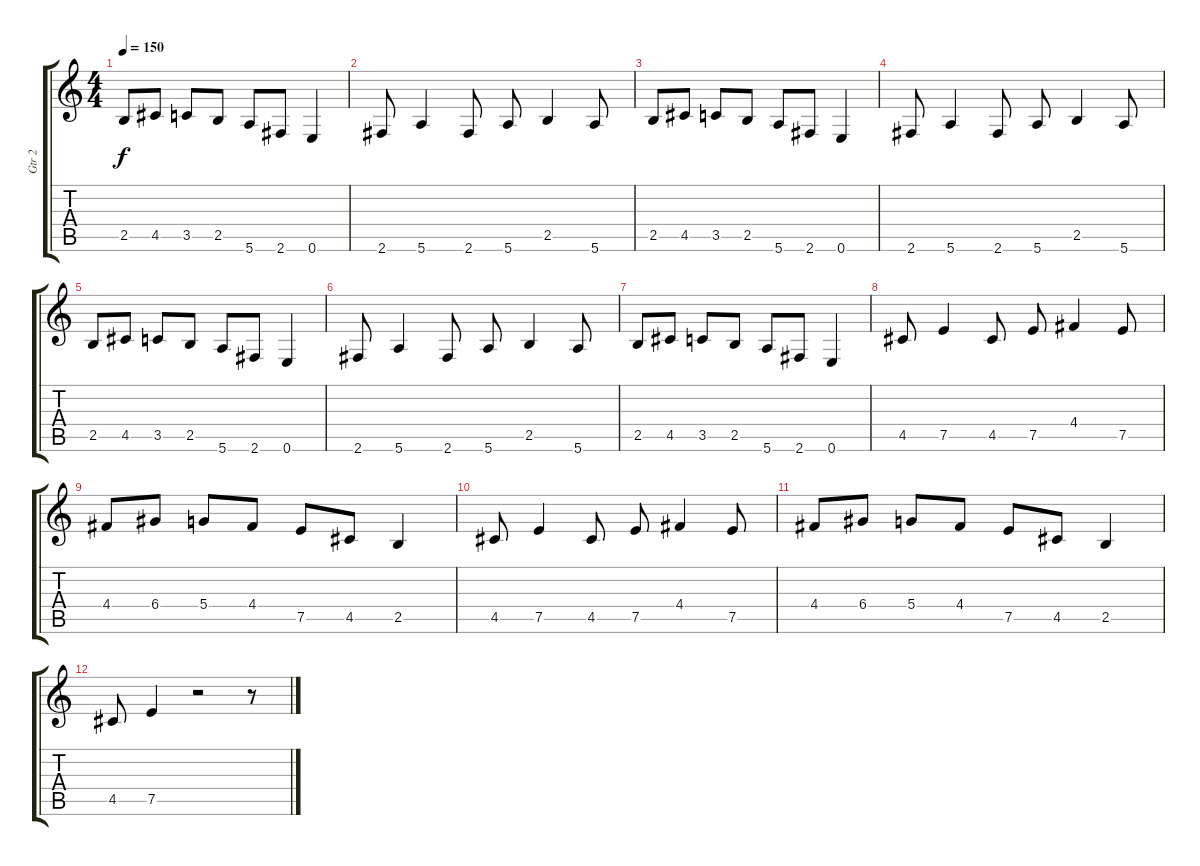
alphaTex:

\track ("Gtr 2" "Gtr 2") {instrument distortionguitar}
\staff {score tabs}
\tuning (E4 B3 G3 D3 A2 E2) {hide}
\ts (4 4)
\tempo 150
\clef g2
\ks c
2.5.8{dy f} 4.5.8 3.5.8 2.5.8 5.6.8 2.6.8 0.6.4 |
2.6.8 5.6.4 2.6.8 5.6.8 2.5.4 5.6.8 |
2.5.8 4.5.8 3.5.8 2.5.8 5.6.8 2.6.8 0.6.4 |
2.6.8 5.6.4 2.6.8 5.6.8 2.5.4 5.6.8 |
2.5.8 4.5.8 3.5.8 2.5.8 5.6.8 2.6.8 0.6.4 |
2.6.8 5.6.4 2.6.8 5.6.8 2.5.4 5.6.8 |
2.5.8 4.5.8 3.5.8 2.5.8 5.6.8 2.6.8 0.6.4 |
4.5.8 7.5.4 4.5.8 7.5.8 4.4.4 7.5.8 |
4.4.8 6.4.8 5.4.8 4.4.8 7.5.8 4.5.8 2.5.4 |
4.5.8 7.5.4 4.5.8 7.5.8 4.4.4 7.5.8 |
4.4.8 6.4.8 5.4.8 4.4.8 7.5.8 4.5.8 2.5.4 |
4.5.8 7.5.4 r.2 r.8
